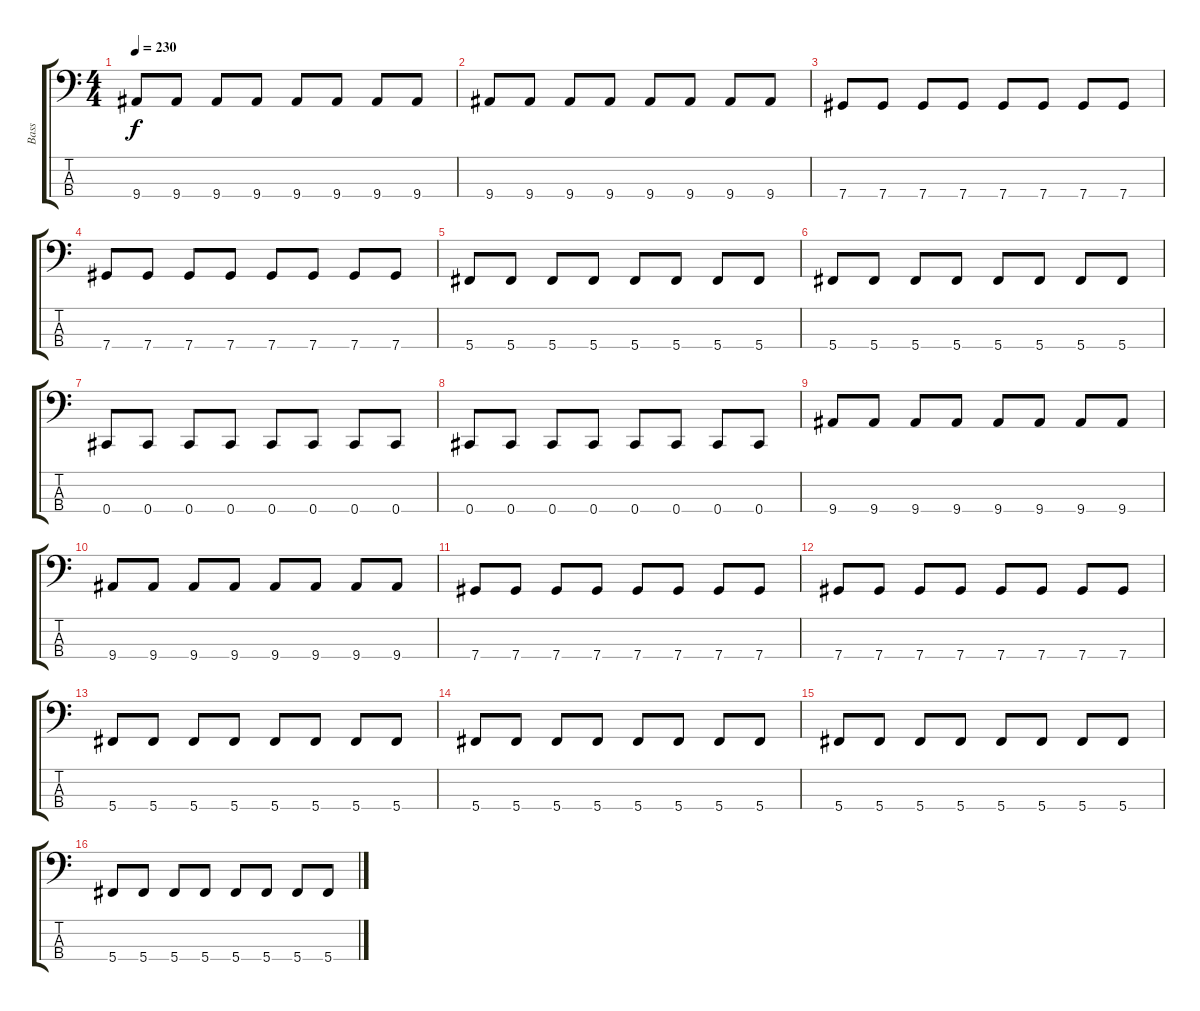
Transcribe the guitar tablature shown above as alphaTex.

\track ("Bass" "Bass") {instrument electricbasspick}
\staff {score tabs}
\tuning (Gb2 Db2 Ab1 Db1) {hide}
\ts (4 4)
\tempo 230
\clef f4
\ks c
9.4.8{dy f} 9.4.8 9.4.8 9.4.8 9.4.8 9.4.8 9.4.8 9.4.8 |
9.4.8 9.4.8 9.4.8 9.4.8 9.4.8 9.4.8 9.4.8 9.4.8 |
7.4.8 7.4.8 7.4.8 7.4.8 7.4.8 7.4.8 7.4.8 7.4.8 |
7.4.8 7.4.8 7.4.8 7.4.8 7.4.8 7.4.8 7.4.8 7.4.8 |
5.4.8 5.4.8 5.4.8 5.4.8 5.4.8 5.4.8 5.4.8 5.4.8 |
5.4.8 5.4.8 5.4.8 5.4.8 5.4.8 5.4.8 5.4.8 5.4.8 |
0.4.8 0.4.8 0.4.8 0.4.8 0.4.8 0.4.8 0.4.8 0.4.8 |
0.4.8 0.4.8 0.4.8 0.4.8 0.4.8 0.4.8 0.4.8 0.4.8 |
9.4.8 9.4.8 9.4.8 9.4.8 9.4.8 9.4.8 9.4.8 9.4.8 |
9.4.8 9.4.8 9.4.8 9.4.8 9.4.8 9.4.8 9.4.8 9.4.8 |
7.4.8 7.4.8 7.4.8 7.4.8 7.4.8 7.4.8 7.4.8 7.4.8 |
7.4.8 7.4.8 7.4.8 7.4.8 7.4.8 7.4.8 7.4.8 7.4.8 |
5.4.8 5.4.8 5.4.8 5.4.8 5.4.8 5.4.8 5.4.8 5.4.8 |
5.4.8 5.4.8 5.4.8 5.4.8 5.4.8 5.4.8 5.4.8 5.4.8 |
5.4.8 5.4.8 5.4.8 5.4.8 5.4.8 5.4.8 5.4.8 5.4.8 |
5.4.8 5.4.8 5.4.8 5.4.8 5.4.8 5.4.8 5.4.8 5.4.8
